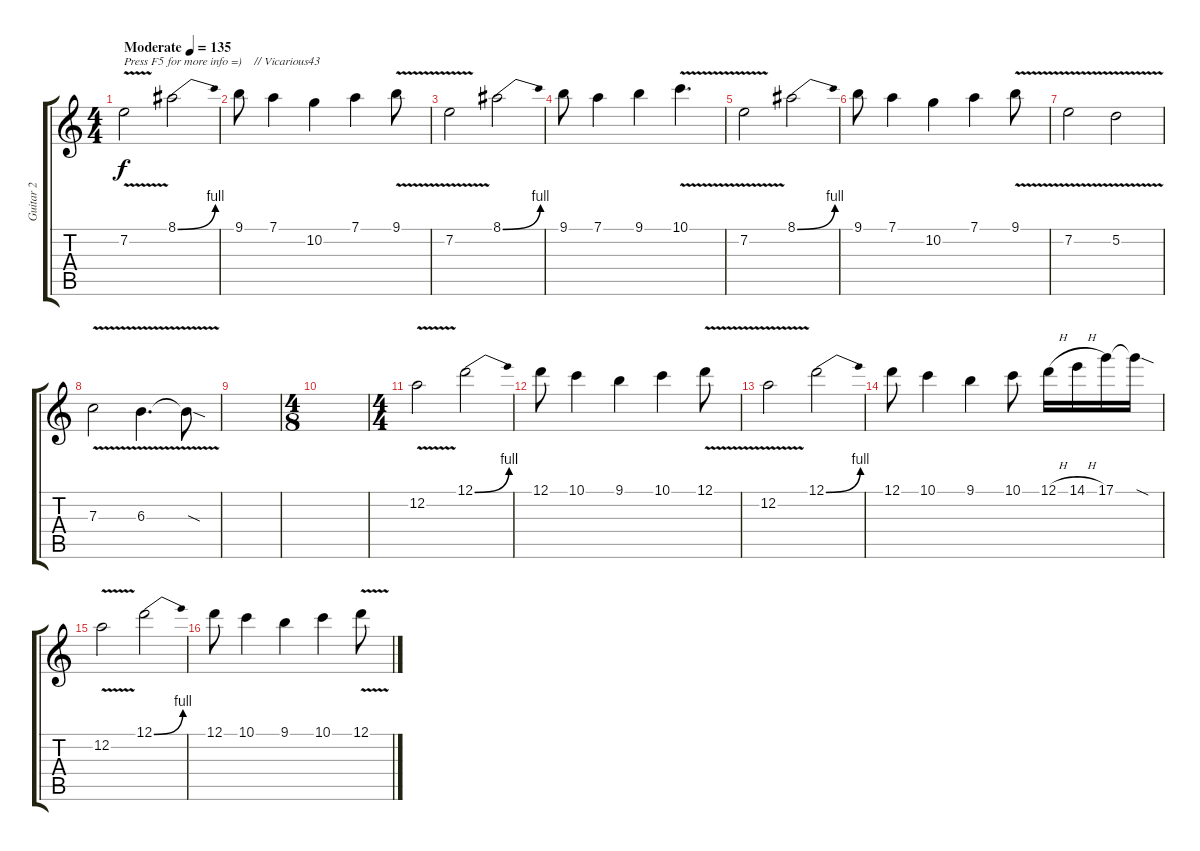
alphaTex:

\track ("Guitar 2" "Guitar 2") {instrument distortionguitar}
\staff {score tabs}
\tuning (D4 A3 F3 C3 G2 C2) {hide}
\ts (4 4)
\tempo (135 "Moderate")
\clef g2
\ks c
7.2{v}.2{txt "Press F5 for more info =)    // Vicarious43" dy f instrument distortionguitar} 8.1{be (bend 0 0 60 4)}.2 |
9.1.8 7.1.4 10.2.4 7.1.4 9.1{v}.8 |
7.2{v}.2 8.1{be (bend 0 0 60 4)}.2 |
9.1.8 7.1.4 9.1.4 10.1{v}.4{d} |
7.2{v}.2 8.1{be (bend 0 0 60 4)}.2 |
9.1.8 7.1.4 10.2.4 7.1.4 9.1{v}.8 |
7.2{v}.2 5.2{v}.2 |
7.3{v}.2 6.3{v}.4{d} 6.3{sod t}.8 |
|
\ts (4 8)
|
\ts (4 4)
12.2{v}.2 12.1{be (bend 0 0 60 4)}.2 |
12.1.8 10.1.4 9.1.4 10.1.4 12.1{v}.8 |
12.2{v}.2 12.1{be (bend 0 0 60 4)}.2 |
12.1.8 10.1.4 9.1.4 10.1.8 12.1{h}.16 14.1{h}.16 17.1.16 17.1{sod t}.16 |
12.2{v}.2 12.1{be (bend 0 0 60 4)}.2 |
12.1.8 10.1.4 9.1.4 10.1.4 12.1{v}.8
